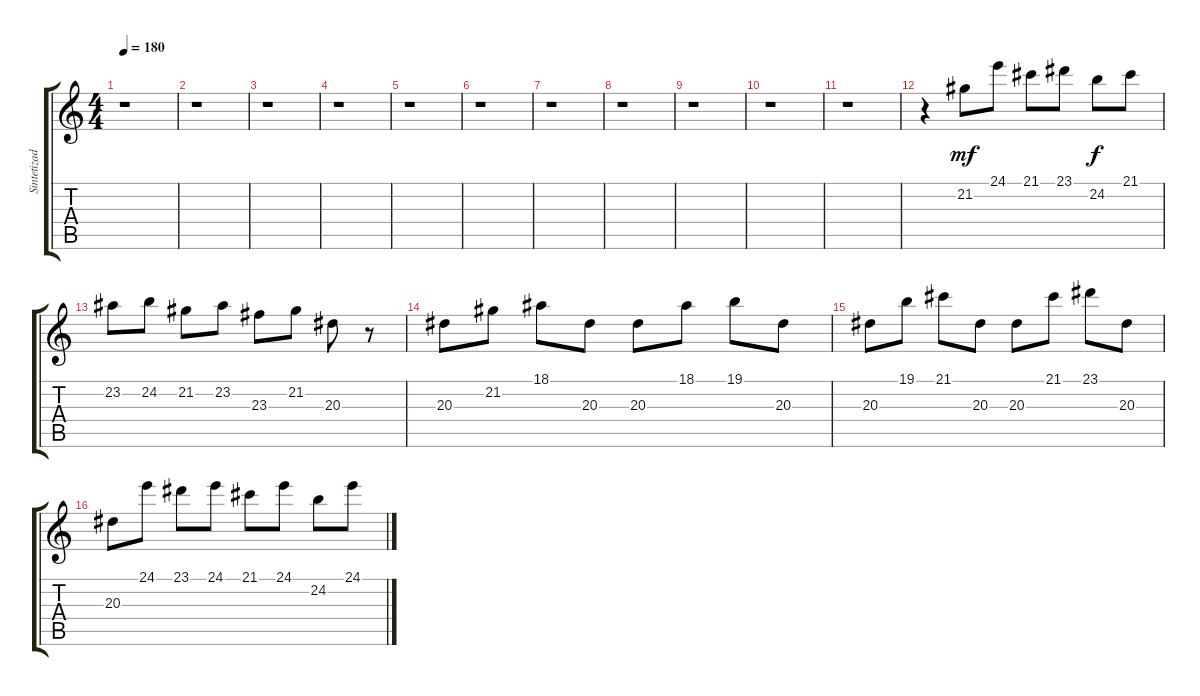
\track ("Sintetizador 6" "Sintetizad") {instrument drawbarorgan}
\staff {score tabs}
\tuning (E4 B3 G3 D3 A2 E2) {hide}
\ts (4 4)
\tempo 180
\clef g2
\ks c
r.1{dy mf} |
r.1 |
r.1 |
r.1 |
r.1 |
r.1 |
r.1 |
r.1 |
r.1 |
r.1 |
r.1 |
r.4 21.2.8 24.1.8 21.1.8 23.1.8 24.2.8{dy f} 21.1.8 |
23.2.8 24.2.8 21.2.8 23.2.8 23.3.8 21.2.8 20.3.8 r.8 |
20.3.8 21.2.8 18.1.8 20.3.8 20.3.8 18.1.8 19.1.8 20.3.8 |
20.3.8 19.1.8 21.1.8 20.3.8 20.3.8 21.1.8 23.1.8 20.3.8 |
20.3.8 24.1.8 23.1.8 24.1.8 21.1.8 24.1.8 24.2.8 24.1.8
